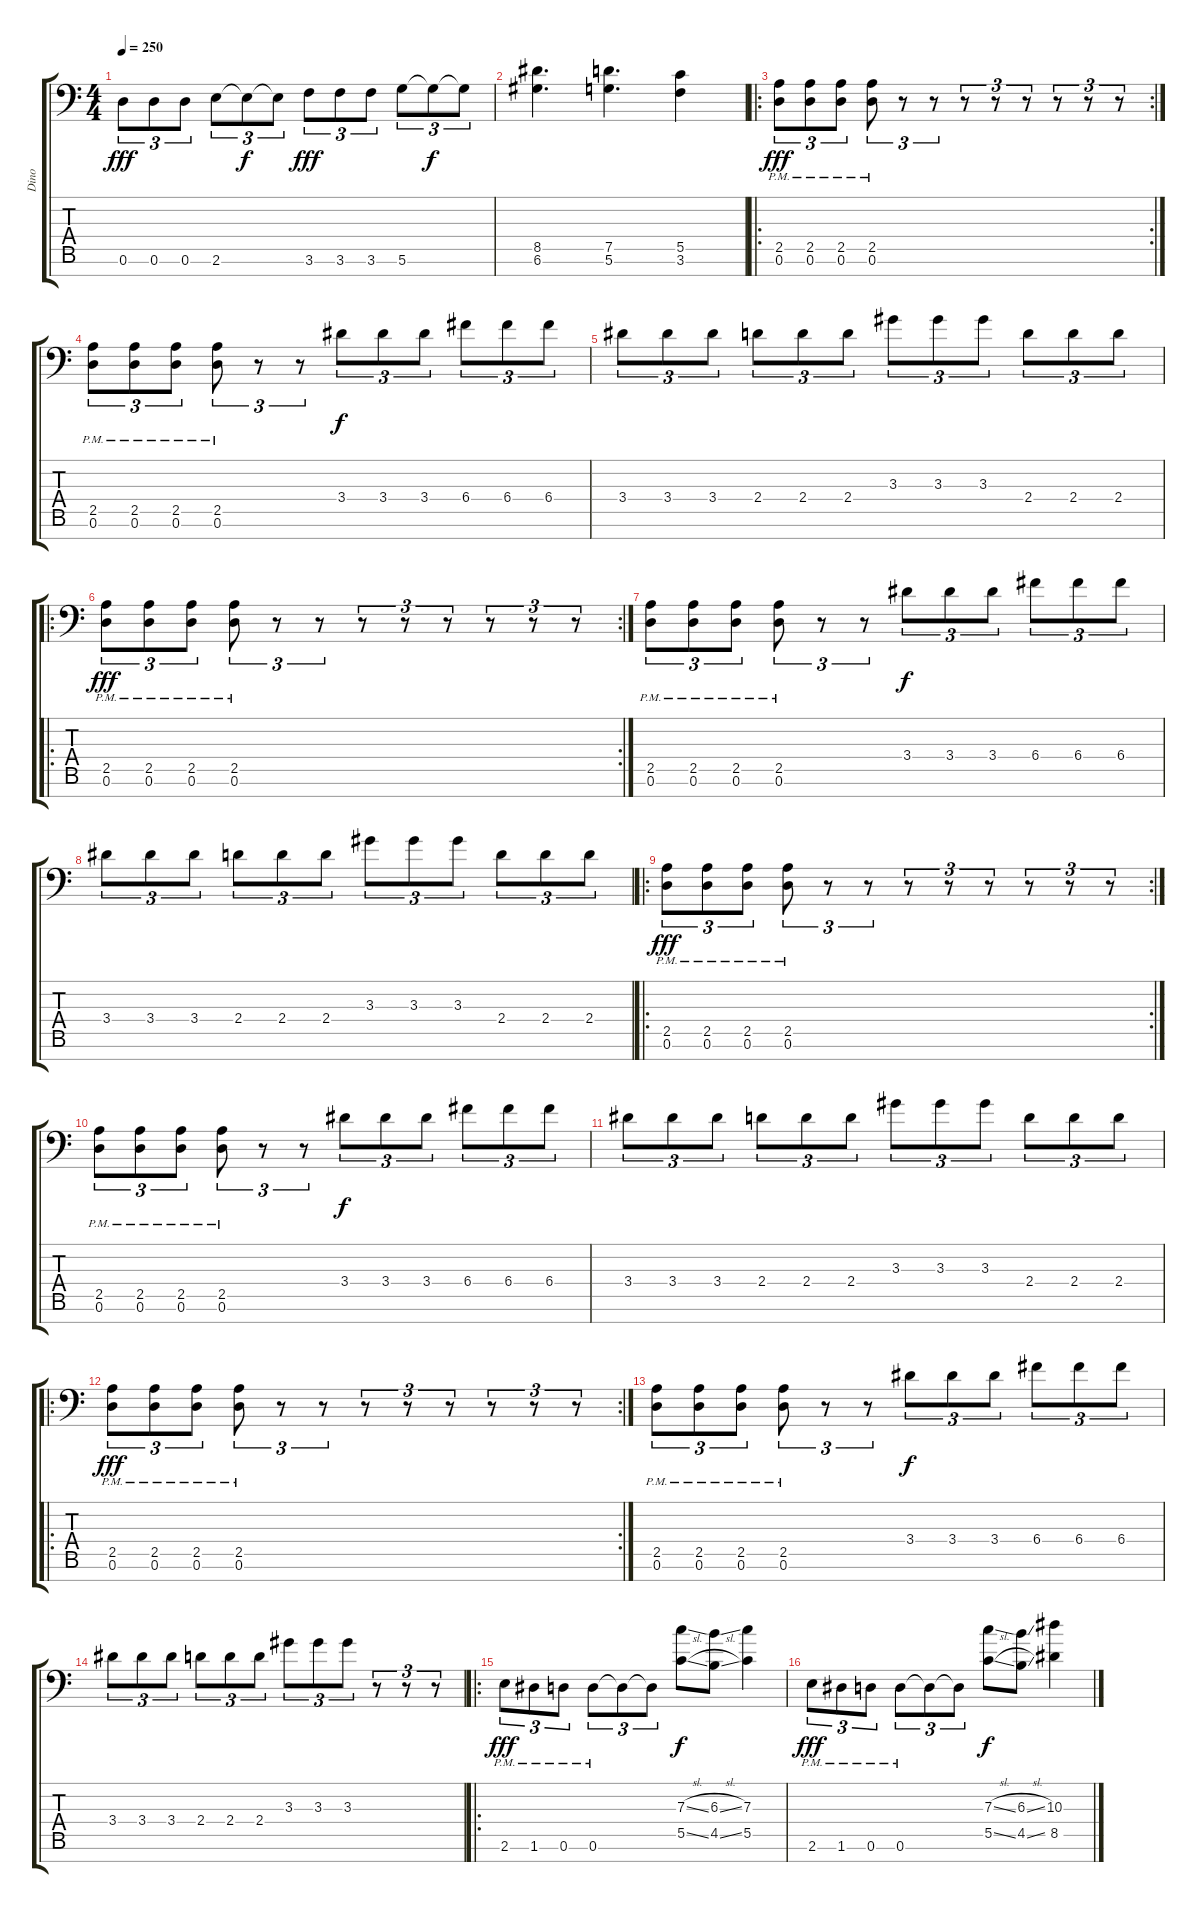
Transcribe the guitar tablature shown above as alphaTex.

\track ("Dino" "Dino") {instrument distortionguitar}
\staff {score tabs}
\tuning (D4 A3 F3 C3 G2 D2 A1) {hide}
\ts (4 4)
\tempo 250
\clef f4
\ks c
0.6.8{tu (3 2) dy fff} 0.6.8{tu (3 2)} 0.6.8{tu (3 2)} 2.6.8{tu (3 2)} 2.6{t}.8{tu (3 2) dy f} 2.6{t}.8{tu (3 2)} 3.6.8{tu (3 2) dy fff} 3.6.8{tu (3 2)} 3.6.8{tu (3 2)} 5.6.8{tu (3 2)} 5.6{t}.8{tu (3 2) dy f} 5.6{t}.8{tu (3 2)} |
(8.5 6.6).4{d} (7.5 5.6).4{d} (5.5 3.6).4 |
\ro
\rc 2
(2.5 0.6{pm}).8{tu (3 2) dy fff} (2.5 0.6{pm}).8{tu (3 2)} (2.5 0.6{pm}).8{tu (3 2)} (2.5 0.6{pm}).8{tu (3 2)} r.8{tu (3 2)} r.8{tu (3 2)} r.8{tu (3 2)} r.8{tu (3 2)} r.8{tu (3 2)} r.8{tu (3 2)} r.8{tu (3 2)} r.8{tu (3 2)} |
(2.5 0.6{pm}).8{tu (3 2)} (2.5 0.6{pm}).8{tu (3 2)} (2.5 0.6{pm}).8{tu (3 2)} (2.5 0.6{pm}).8{tu (3 2)} r.8{tu (3 2)} r.8{tu (3 2)} 3.4.8{tu (3 2) dy f} 3.4.8{tu (3 2)} 3.4.8{tu (3 2)} 6.4.8{tu (3 2)} 6.4.8{tu (3 2)} 6.4.8{tu (3 2)} |
3.4.8{tu (3 2)} 3.4.8{tu (3 2)} 3.4.8{tu (3 2)} 2.4.8{tu (3 2)} 2.4.8{tu (3 2)} 2.4.8{tu (3 2)} 3.3.8{tu (3 2)} 3.3.8{tu (3 2)} 3.3.8{tu (3 2)} 2.4.8{tu (3 2)} 2.4.8{tu (3 2)} 2.4.8{tu (3 2)} |
\ro
\rc 2
(2.5 0.6{pm}).8{tu (3 2) dy fff} (2.5 0.6{pm}).8{tu (3 2)} (2.5 0.6{pm}).8{tu (3 2)} (2.5 0.6{pm}).8{tu (3 2)} r.8{tu (3 2)} r.8{tu (3 2)} r.8{tu (3 2)} r.8{tu (3 2)} r.8{tu (3 2)} r.8{tu (3 2)} r.8{tu (3 2)} r.8{tu (3 2)} |
(2.5 0.6{pm}).8{tu (3 2)} (2.5 0.6{pm}).8{tu (3 2)} (2.5 0.6{pm}).8{tu (3 2)} (2.5 0.6{pm}).8{tu (3 2)} r.8{tu (3 2)} r.8{tu (3 2)} 3.4.8{tu (3 2) dy f} 3.4.8{tu (3 2)} 3.4.8{tu (3 2)} 6.4.8{tu (3 2)} 6.4.8{tu (3 2)} 6.4.8{tu (3 2)} |
3.4.8{tu (3 2)} 3.4.8{tu (3 2)} 3.4.8{tu (3 2)} 2.4.8{tu (3 2)} 2.4.8{tu (3 2)} 2.4.8{tu (3 2)} 3.3.8{tu (3 2)} 3.3.8{tu (3 2)} 3.3.8{tu (3 2)} 2.4.8{tu (3 2)} 2.4.8{tu (3 2)} 2.4.8{tu (3 2)} |
\ro
\rc 2
(2.5 0.6{pm}).8{tu (3 2) dy fff} (2.5 0.6{pm}).8{tu (3 2)} (2.5 0.6{pm}).8{tu (3 2)} (2.5 0.6{pm}).8{tu (3 2)} r.8{tu (3 2)} r.8{tu (3 2)} r.8{tu (3 2)} r.8{tu (3 2)} r.8{tu (3 2)} r.8{tu (3 2)} r.8{tu (3 2)} r.8{tu (3 2)} |
(2.5 0.6{pm}).8{tu (3 2)} (2.5 0.6{pm}).8{tu (3 2)} (2.5 0.6{pm}).8{tu (3 2)} (2.5 0.6{pm}).8{tu (3 2)} r.8{tu (3 2)} r.8{tu (3 2)} 3.4.8{tu (3 2) dy f} 3.4.8{tu (3 2)} 3.4.8{tu (3 2)} 6.4.8{tu (3 2)} 6.4.8{tu (3 2)} 6.4.8{tu (3 2)} |
3.4.8{tu (3 2)} 3.4.8{tu (3 2)} 3.4.8{tu (3 2)} 2.4.8{tu (3 2)} 2.4.8{tu (3 2)} 2.4.8{tu (3 2)} 3.3.8{tu (3 2)} 3.3.8{tu (3 2)} 3.3.8{tu (3 2)} 2.4.8{tu (3 2)} 2.4.8{tu (3 2)} 2.4.8{tu (3 2)} |
\ro
\rc 2
(2.5 0.6{pm}).8{tu (3 2) dy fff} (2.5 0.6{pm}).8{tu (3 2)} (2.5 0.6{pm}).8{tu (3 2)} (2.5 0.6{pm}).8{tu (3 2)} r.8{tu (3 2)} r.8{tu (3 2)} r.8{tu (3 2)} r.8{tu (3 2)} r.8{tu (3 2)} r.8{tu (3 2)} r.8{tu (3 2)} r.8{tu (3 2)} |
(2.5 0.6{pm}).8{tu (3 2)} (2.5 0.6{pm}).8{tu (3 2)} (2.5 0.6{pm}).8{tu (3 2)} (2.5 0.6{pm}).8{tu (3 2)} r.8{tu (3 2)} r.8{tu (3 2)} 3.4.8{tu (3 2) dy f} 3.4.8{tu (3 2)} 3.4.8{tu (3 2)} 6.4.8{tu (3 2)} 6.4.8{tu (3 2)} 6.4.8{tu (3 2)} |
3.4.8{tu (3 2)} 3.4.8{tu (3 2)} 3.4.8{tu (3 2)} 2.4.8{tu (3 2)} 2.4.8{tu (3 2)} 2.4.8{tu (3 2)} 3.3.8{tu (3 2)} 3.3.8{tu (3 2)} 3.3.8{tu (3 2)} r.8{tu (3 2)} r.8{tu (3 2)} r.8{tu (3 2)} |
\ro
2.6{pm}.8{tu (3 2) dy fff} 1.6{pm}.8{tu (3 2)} 0.6{pm}.8{tu (3 2)} 0.6{pm}.8{tu (3 2)} 0.6{t}.8{tu (3 2)} 0.6{t}.8{tu (3 2)} (7.3{sl} 5.5{sl}).8{dy f} (6.3{sl} 4.5{sl}).8 (7.3 5.5).4 |
2.6{pm}.8{tu (3 2) dy fff} 1.6{pm}.8{tu (3 2)} 0.6{pm}.8{tu (3 2)} 0.6{pm}.8{tu (3 2)} 0.6{t}.8{tu (3 2)} 0.6{t}.8{tu (3 2)} (7.3{sl} 5.5{sl}).8{dy f} (6.3{sl} 4.5{sl}).8 (10.3 8.5).4
